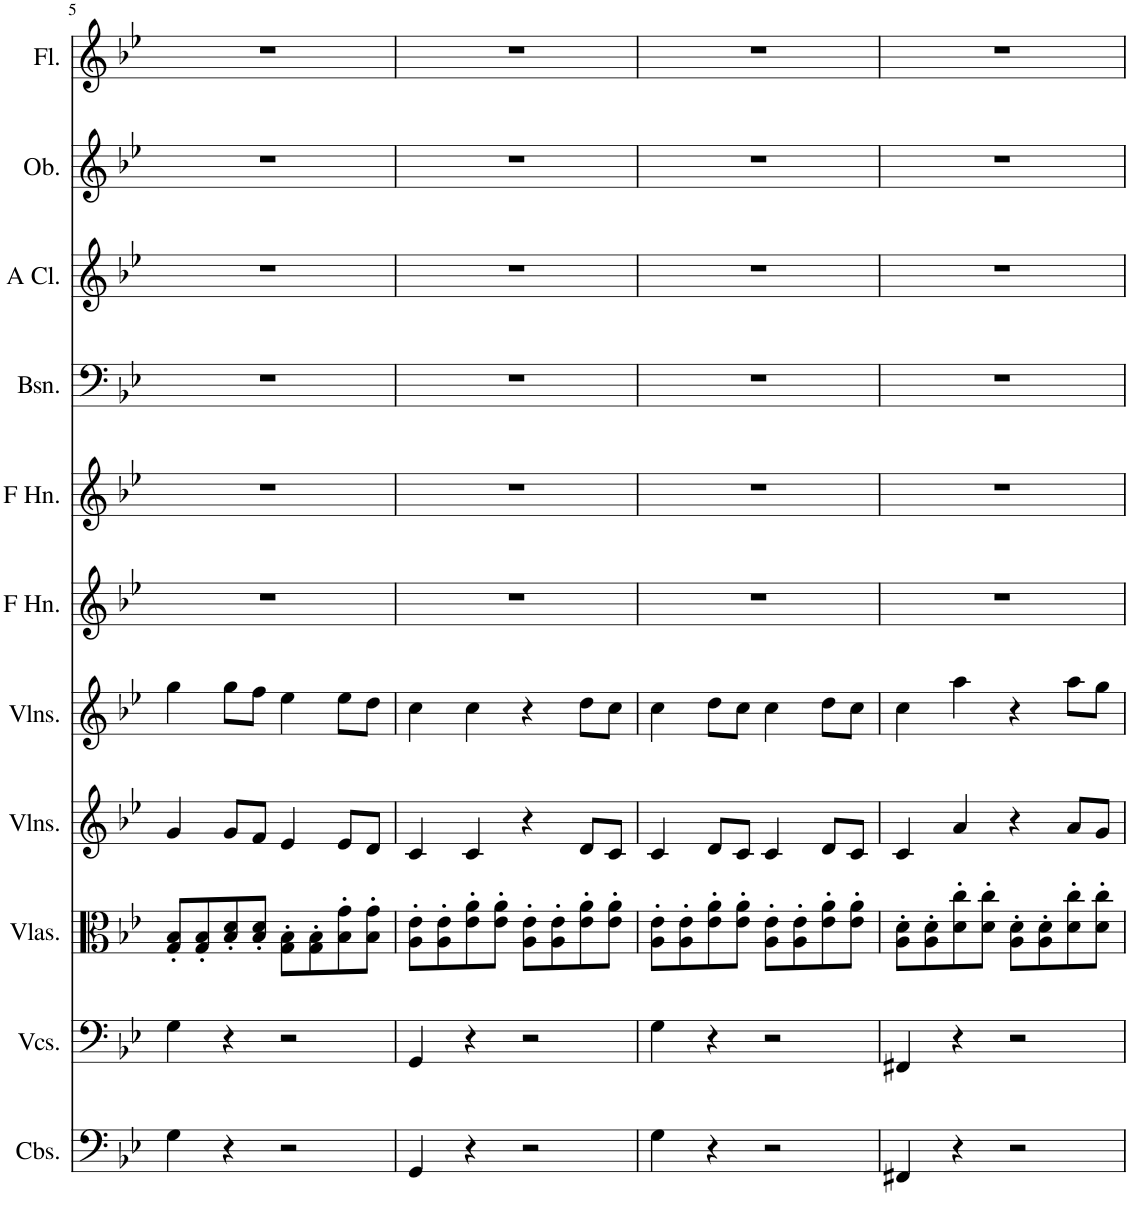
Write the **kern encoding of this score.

**kern	**kern	**kern	**kern	**kern	**kern	**kern	**kern	**kern	**kern	**kern
*part11	*part10	*part9	*part8	*part7	*part6	*part5	*part4	*part3	*part2	*part1
*staff11	*staff10	*staff9	*staff8	*staff7	*staff6	*staff5	*staff4	*staff3	*staff2	*staff1
*I"Contrabasses, Basso.	*I"Violoncellos, Violoncello.	*I"Violas, Viola.	*I"Violins, Violino II.	*I"Violins, Violino I.	*I"Horn in F, Corni in G.	*I"Horn in F, Corni in B.	*I"Bassoon, Fagotti.	*I"A Clarinet, Clarinetti.	*I"Oboe, Oboi.	*I"Flute, Flauto.
*I'Cbs.	*I'Vcs.	*I'Vlas.	*I'Vlns.	*I'Vlns.	*	*	*I'Bsn.	*I'A Cl.	*I'Ob.	*I'Fl.
!!LO:PB:g=z
*clefF4	*clefF4	*clefC3	*clefG2	*clefG2	*clefG2	*clefG2	*clefF4	*clefG2	*clefG2	*clefG2
*Trd7c12	*	*	*	*	*Trd4c7	*Trd4c7	*	*Trd2c3	*	*
*k[b-e-]	*k[b-e-]	*k[b-e-]	*k[b-e-]	*k[b-e-]	*k[b-e-]	*k[b-e-]	*k[b-e-]	*k[b-e-]	*k[b-e-]	*k[b-e-]
*M4/4	*M4/4	*M4/4	*M4/4	*M4/4	*M4/4	*M4/4	*M4/4	*M4/4	*M4/4	*M4/4
=5	=5	=5	=5	=5	=5	=5	=5	=5	=5	=5
4G\	4G\	8G/' 8B-/'L	4g/	4gg\	1r	1r	1r	1r	1r	1r
.	.	8G/' 8B-/'	.	.	.	.	.	.	.	.
4r	4r	8B-/' 8d/'	8g/L	8gg\L	.	.	.	.	.	.
.	.	8B-/' 8d/'J	8f/J	8ff\J	.	.	.	.	.	.
2r	2r	8G\' 8B-\'L	4e-/	4ee-\	.	.	.	.	.	.
.	.	8G\' 8B-\'	.	.	.	.	.	.	.	.
.	.	8B-\' 8g\'	8e-/L	8ee-\L	.	.	.	.	.	.
.	.	8B-\' 8g\'J	8d/J	8dd\J	.	.	.	.	.	.
=6	=6	=6	=6	=6	=6	=6	=6	=6	=6	=6
4GG/	4GG/	8A\' 8e-\'L	4c/	4cc\	1r	1r	1r	1r	1r	1r
.	.	8A\' 8e-\'	.	.	.	.	.	.	.	.
4r	4r	8e-\' 8a\'	4c/	4cc\	.	.	.	.	.	.
.	.	8e-\' 8a\'J	.	.	.	.	.	.	.	.
2r	2r	8A\' 8e-\'L	4r	4r	.	.	.	.	.	.
.	.	8A\' 8e-\'	.	.	.	.	.	.	.	.
.	.	8e-\' 8a\'	8d/L	8dd\L	.	.	.	.	.	.
.	.	8e-\' 8a\'J	8c/J	8cc\J	.	.	.	.	.	.
=7	=7	=7	=7	=7	=7	=7	=7	=7	=7	=7
4G\	4G\	8A\' 8e-\'L	4c/	4cc\	1r	1r	1r	1r	1r	1r
.	.	8A\' 8e-\'	.	.	.	.	.	.	.	.
4r	4r	8e-\' 8a\'	8d/L	8dd\L	.	.	.	.	.	.
.	.	8e-\' 8a\'J	8c/J	8cc\J	.	.	.	.	.	.
2r	2r	8A\' 8e-\'L	4c/	4cc\	.	.	.	.	.	.
.	.	8A\' 8e-\'	.	.	.	.	.	.	.	.
.	.	8e-\' 8a\'	8d/L	8dd\L	.	.	.	.	.	.
.	.	8e-\' 8a\'J	8c/J	8cc\J	.	.	.	.	.	.
=8	=8	=8	=8	=8	=8	=8	=8	=8	=8	=8
4FF#X/	4FF#X/	8A\' 8d\'L	4c/	4cc\	1r	1r	1r	1r	1r	1r
.	.	8A\' 8d\'	.	.	.	.	.	.	.	.
4r	4r	8d\' 8cc\'	4a/	4aa\	.	.	.	.	.	.
.	.	8d\' 8cc\'J	.	.	.	.	.	.	.	.
2r	2r	8A\' 8d\'L	4r	4r	.	.	.	.	.	.
.	.	8A\' 8d\'	.	.	.	.	.	.	.	.
.	.	8d\' 8cc\'	8a/L	8aa\L	.	.	.	.	.	.
.	.	8d\' 8cc\'J	8g/J	8gg\J	.	.	.	.	.	.
=	=	=	=	=	=	=	=	=	=	=
*-	*-	*-	*-	*-	*-	*-	*-	*-	*-	*-
